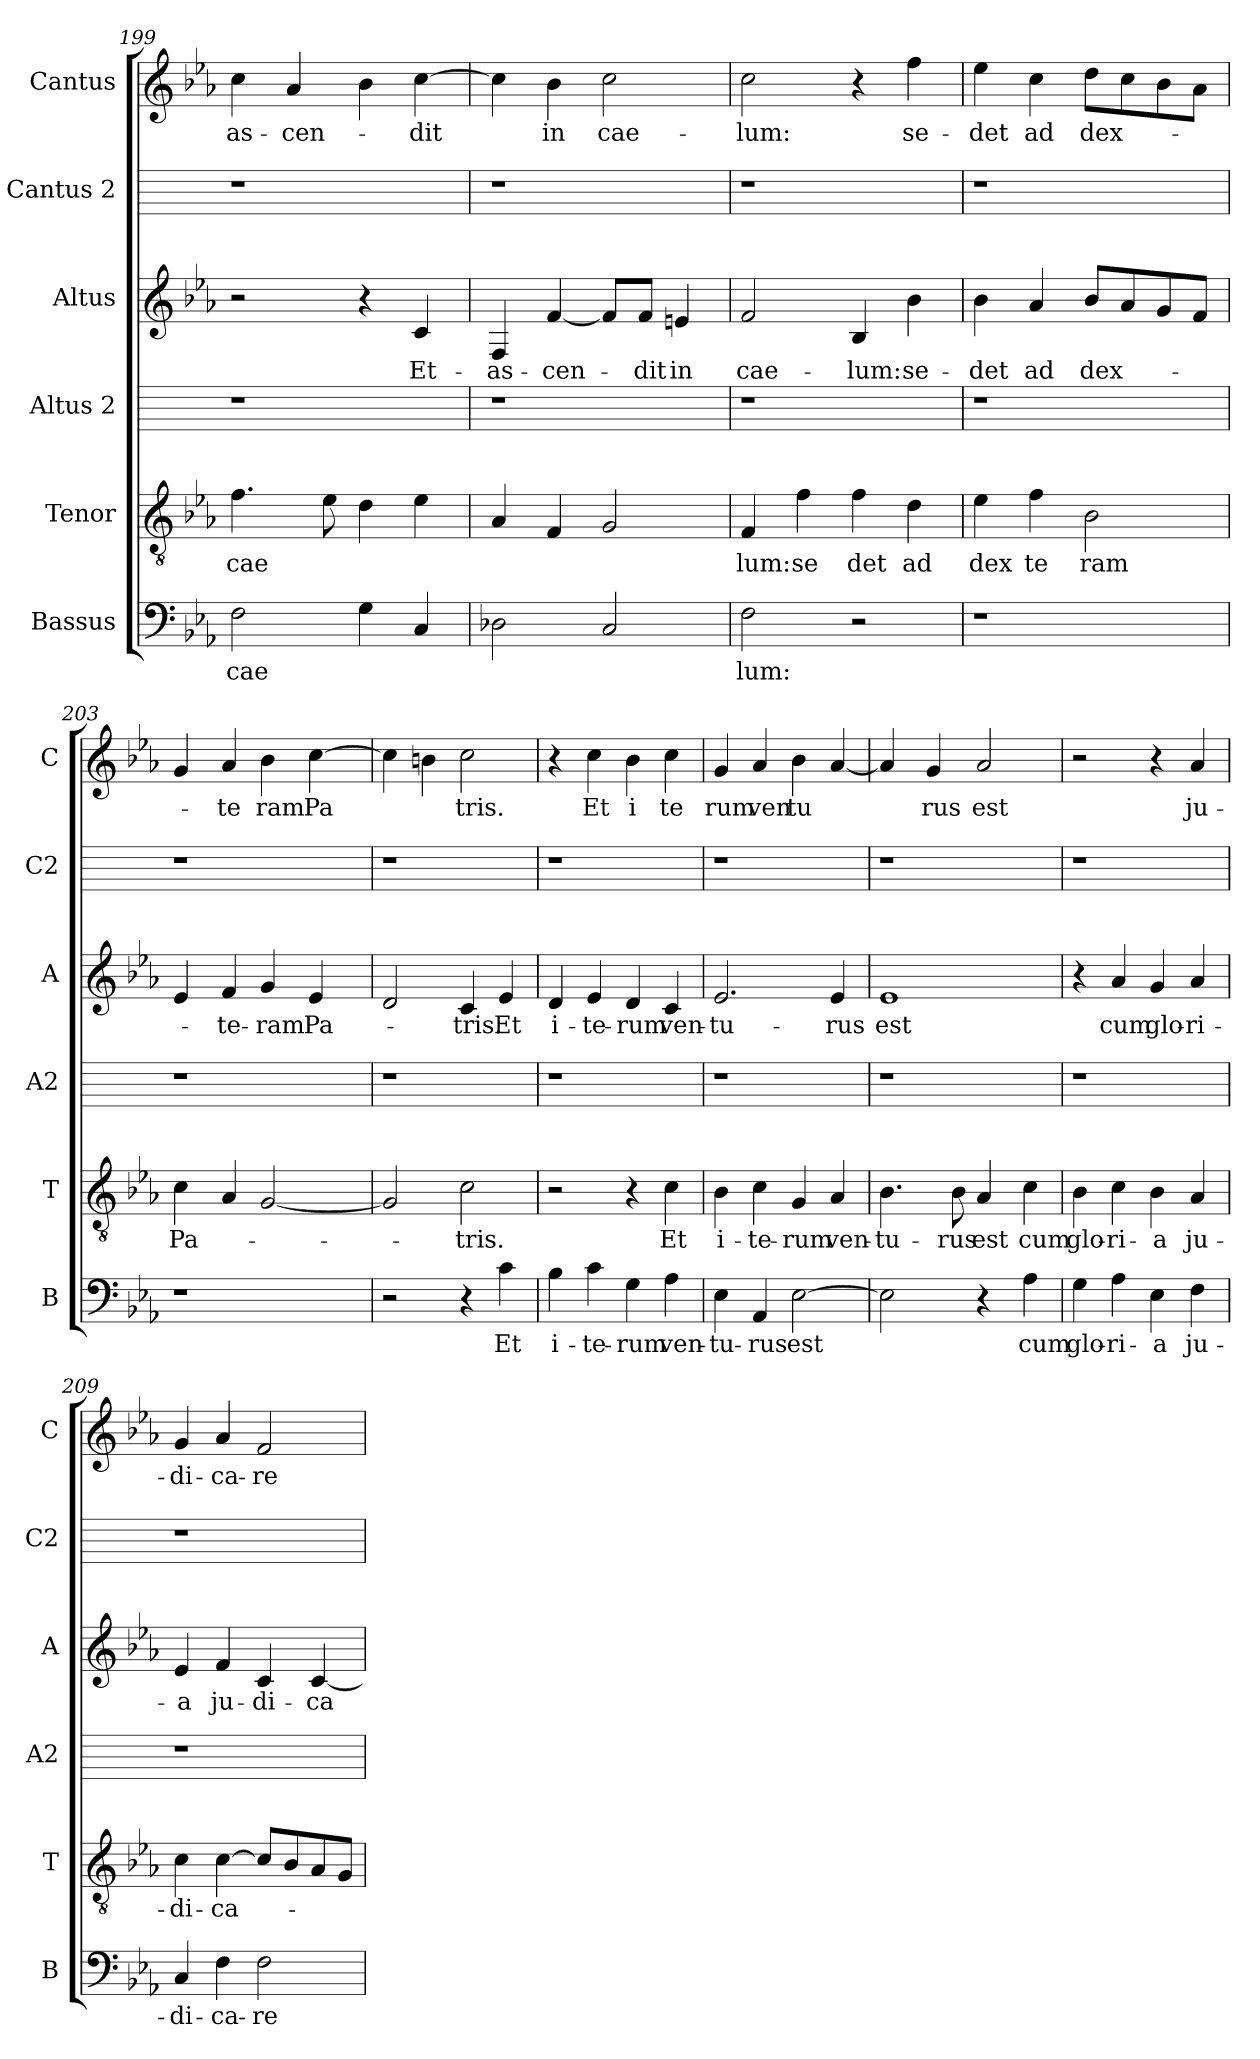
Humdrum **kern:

**kern	**text	**kern	**text	**kern	**kern	**text	**kern	**kern	**text
*part6	*part6	*part5	*part5	*part4	*part3	*part3	*part2	*part1	*part1
*staff6	*staff6	*staff5	*staff5	*staff4	*staff3	*staff3	*staff2	*staff1	*staff1
*I"Bassus	*	*I"Tenor	*	*I"Altus 2	*I"Altus	*	*I"Cantus 2	*I"Cantus	*
*I'B	*	*I'T	*	*I'A2	*I'A	*	*I'C2	*I'C	*
!!LO:LB:g=z
*clefF4	*	*clefGv2	*	*	*clefG2	*	*	*clefG2	*
*k[b-e-a-]	*	*k[b-e-a-]	*	*	*k[b-e-a-]	*	*	*k[b-e-a-]	*
*E-:	*	*E-:	*	*	*E-:	*	*	*E-:	*
=199	=199	=199	=199	=199	=199	=199	=199	=199	=199
!	!LO:LY:b	!	!LO:LY:b	!	!	!	!	!	!LO:LY:b:cj
2F\	cae	4.f\	cae	1r	2r	.	1r	4cc\	as-
!	!	!	!	!	!	!	!	!	!LO:LY:b
.	.	.	.	.	.	.	.	4a-/	-cen-
.	.	8e-\	.	.	.	.	.	.	.
4G\	.	4d\	.	.	4r	.	.	4b-\	.
!	!	!	!	!	!	!LO:LY:b:cj	!	!	!LO:LY:b
4C/	.	4e-\	.	.	4c/	Et-	.	[>4cc\	-dit
=200	=200	=200	=200	=200	=200	=200	=200	=200	=200
!	!	!	!	!	!	!LO:LY:b:cj	!	!	!
2D-X\	.	4A-/	.	1r	4F/	-as-	1r	4cc\]	.
!	!	!	!	!	!	!LO:LY:b	!	!	!LO:LY:b:cj
.	.	4F/	.	.	[<4f/	-cen-	.	4b-\	in
!	!	!	!	!	!	!	!	!	!LO:LY:b:cj
2C/	.	2G/	.	.	8f/L]	.	.	2cc\	cae-
!	!	!	!	!	!	!LO:LY:b:cj	!	!	!
.	.	.	.	.	8f/J	-dit	.	.	.
!	!	!	!	!	!	!LO:LY:b:cj	!	!	!
.	.	.	.	.	4en/	in	.	.	.
=201	=201	=201	=201	=201	=201	=201	=201	=201	=201
!	!LO:LY:b:cj	!	!LO:LY:b:cj	!	!	!LO:LY:b:cj	!	!	!LO:LY:b:cj
2F\	lum:	4F/	lum:	1r	2f/	cae-	1r	2cc\	-lum:
!	!	!	!LO:LY:b:cj	!	!	!	!	!	!
.	.	4f\	se	.	.	.	.	.	.
!	!	!	!LO:LY:b:cj	!	!	!LO:LY:b:cj	!	!	!
2r	.	4f\	det	.	4B-/	-lum:	.	4r	.
!	!	!	!LO:LY:b:cj	!	!	!LO:LY:b:cj	!	!	!LO:LY:b:cj
.	.	4d\	ad	.	4b-\	se-	.	4ff\	se-
=202	=202	=202	=202	=202	=202	=202	=202	=202	=202
!	!	!	!LO:LY:b:cj	!	!	!LO:LY:b:cj	!	!	!LO:LY:b:cj
1r	.	4e-\	dex	1r	4b-\	-det	1r	4ee-\	-det
!	!	!	!LO:LY:b:cj	!	!	!LO:LY:b:cj	!	!	!LO:LY:b:cj
.	.	4f\	te	.	4a-/	ad	.	4cc\	ad
!	!	!	!LO:LY:b:cj	!	!	!LO:LY:b	!	!	!LO:LY:b
.	.	2B-\	ram	.	8b-/L	dex-	.	8dd\L	dex-
.	.	.	.	.	8a-/	.	.	8cc\	.
.	.	.	.	.	8g/	.	.	8b-\	.
.	.	.	.	.	8f/J	.	.	8a-\J	.
!!LO:LB:g=z
=203	=203	=203	=203	=203	=203	=203	=203	=203	=203
!	!	!	!LO:LY:b:cj	!	!	!	!	!	!
*	*	*	*	*	*^	*	*	*^	*
1r	.	4c\	Pa-	1r	4e-/	32.ryy	.	1r	4g/	32.ryy	.
.	.	.	.	.	.	2ryy	.	.	.	2ryy	.
!	!	!	!	!	!	!	!LO:LY:b:cj	!	!	!	!LO:LY:b:cj
.	.	4A-/	.	.	4f/	.	-te-	.	4a-/	.	-te
!	!	!	!	!	!	!	!LO:LY:b:cj	!	!	!	!LO:LY:b:cj
.	.	[<2G/	.	.	4g/	.	-ram	.	4b-\	.	ram
.	.	.	.	.	.	4ryy	.	.	.	4ryy	.
!	!	!	!	!	!	!	!LO:LY:b:cj	!	!	!	!LO:LY:b:cj
.	.	.	.	.	4e-/	.	Pa-	.	[>4cc\	.	Pa
.	.	.	.	.	.	8ryy	.	.	.	8ryy	.
.	.	.	.	.	.	16ryy	.	.	.	16ryy	.
.	.	.	.	.	.	64ryy	.	.	.	64ryy	.
*	*	*	*	*	*v	*v	*	*	*v	*v	*
=204	=204	=204	=204	=204	=204	=204	=204	=204	=204
2r	.	2G/]	.	1r	2d/	.	1r	4cc\]	.
.	.	.	.	.	.	.	.	4bn\	.
!	!	!	!LO:LY:b:cj	!	!	!LO:LY:b:cj	!	!	!LO:LY:b:cj
4r	.	2c\	-tris.	.	4c/	-tris.	.	2cc\	tris.
!	!LO:LY:b:cj	!	!	!	!	!LO:LY:b:cj	!	!	!
4c\	Et	.	.	.	4e-/	Et	.	.	.
=205	=205	=205	=205	=205	=205	=205	=205	=205	=205
!	!LO:LY:b:cj	!	!	!	!	!LO:LY:b:cj	!	!	!
4B-\	i-	2r	.	1r	4d/	i-	1r	4r	.
!	!LO:LY:b:cj	!	!	!	!	!LO:LY:b:cj	!	!	!LO:LY:b:cj
4c\	-te-	.	.	.	4e-/	-te-	.	4cc\	Et
!	!LO:LY:b:cj	!	!	!	!	!LO:LY:b:cj	!	!	!LO:LY:b:cj
4G\	-rum	4r	.	.	4d/	-rum	.	4b-\	i
!	!LO:LY:b:cj	!	!LO:LY:b:cj	!	!	!LO:LY:b:cj	!	!	!LO:LY:b:cj
4A-\	ven-	4c\	Et	.	4c/	ven-	.	4cc\	te
=206	=206	=206	=206	=206	=206	=206	=206	=206	=206
!	!LO:LY:b:cj	!	!LO:LY:b:cj	!	!	!LO:LY:b:cj	!	!	!LO:LY:b:cj
4E-\	-tu-	4B-\	i-	1r	2.e-/	-tu-	1r	4g/	rum
!	!LO:LY:b:cj	!	!LO:LY:b:cj	!	!	!	!	!	!LO:LY:b:cj
4AA-/	-rus	4c\	-te-	.	.	.	.	4a-/	ven
!	!LO:LY:b	!	!LO:LY:b:cj	!	!	!	!	!	!LO:LY:b:cj
[<2E-\	est	4G/	-rum	.	.	.	.	4b-\	tu
!	!	!	!LO:LY:b:cj	!	!	!LO:LY:b:cj	!	!	!
.	.	4A-/	ven-	.	4e-/	-rus	.	[>4a-/	.
!!LO:PB:g=z
=207	=207	=207	=207	=207	=207	=207	=207	=207	=207
!	!	!	!LO:LY:b:cj	!	!	!LO:LY:b:cj	!	!	!
*	*	*	*	*	*	*	*	*^	*
2E-\]	.	4.B-\	-tu-	1r	1e-	est	1r	4a-/]	32ryy	.
.	.	.	.	.	.	.	.	.	2ryy	.
!	!	!	!	!	!	!	!	!	!	!LO:LY:b:cj
.	.	.	.	.	.	.	.	4g/	.	rus
!	!	!	!LO:LY:b:cj	!	!	!	!	!	!	!
.	.	8B-\	-rus	.	.	.	.	.	.	.
!	!	!	!LO:LY:b:cj	!	!	!	!	!	!	!LO:LY:b:cj
4r	.	4A-/	est	.	.	.	.	2a-/	.	est
.	.	.	.	.	.	.	.	.	4...ryy	.
!	!LO:LY:b:cj	!	!LO:LY:b:cj	!	!	!	!	!	!	!
4A-\	cum	4c\	cum	.	.	.	.	.	.	.
=208	=208	=208	=208	=208	=208	=208	=208	=208	=208	=208
!	!LO:LY:b:cj	!	!LO:LY:b:cj	!	!	!	!	!	!	!
*	*	*	*	*	*	*	*	*v	*v	*
4G\	glo-	4B-\	glo-	1r	4r	.	1r	2r	.
!	!LO:LY:b:cj	!	!LO:LY:b:cj	!	!	!LO:LY:b:cj	!	!	!
4A-\	-ri-	4c\	-ri-	.	4a-/	cum	.	.	.
!	!LO:LY:b:cj	!	!LO:LY:b:cj	!	!	!LO:LY:b:cj	!	!	!
4E-\	-a	4B-\	-a	.	4g/	glo-	.	4r	.
!	!LO:LY:b:cj	!	!LO:LY:b:cj	!	!	!LO:LY:b:cj	!	!	!LO:LY:b:cj
4F\	ju-	4A-/	ju-	.	4a-/	-ri-	.	4a-/	ju-
=209	=209	=209	=209	=209	=209	=209	=209	=209	=209
!	!LO:LY:b:cj	!	!LO:LY:b:cj	!	!	!LO:LY:b:cj	!	!	!LO:LY:b:cj
4C/	-di-	4c\	-di-	1r	4e-/	-a	1r	4g/	-di-
!	!LO:LY:b:cj	!	!LO:LY:b:cj	!	!	!LO:LY:b:cj	!	!	!LO:LY:b:cj
4F\	-ca-	[>4c\	-ca-	.	4f/	ju-	.	4a-/	-ca-
!	!LO:LY:b:cj	!	!	!	!	!LO:LY:b:cj	!	!	!LO:LY:b:cj
2F\	-re	8c/L]	.	.	4c/	-di-	.	2f/	-re
.	.	8B-/	.	.	.	.	.	.	.
!	!	!	!	!	!	!LO:LY:b:cj	!	!	!
.	.	8A-/	.	.	[<4c/	-ca-	.	.	.
.	.	8G/J	.	.	.	.	.	.	.
=	=	=	=	=	=	=	=	=	=
*-	*-	*-	*-	*-	*-	*-	*-	*-	*-
